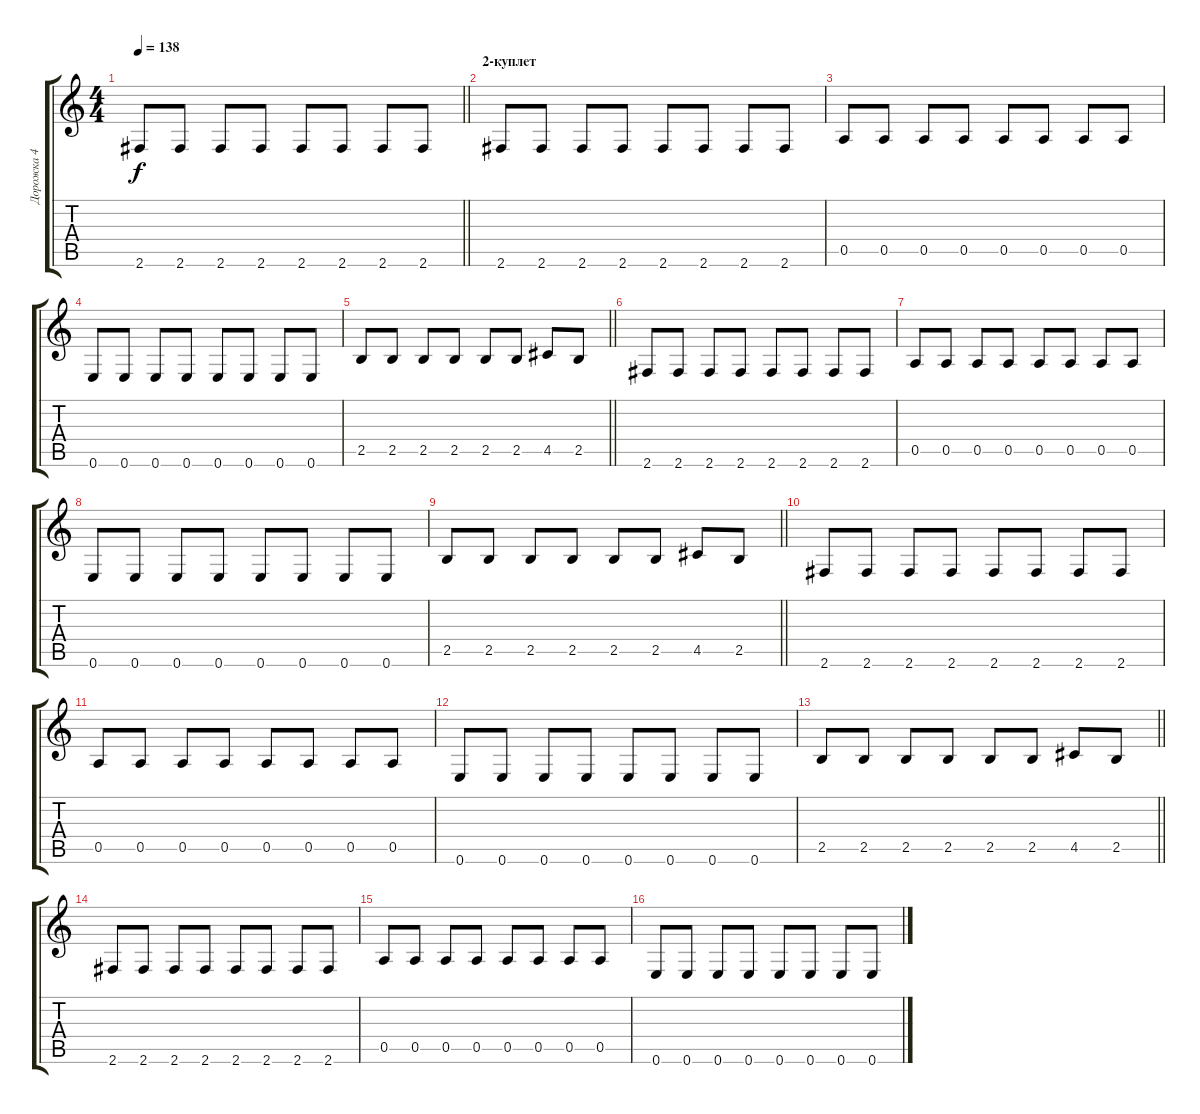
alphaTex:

\track ("Дорожка 4" "Дорожка 4") {instrument electricbassfinger}
\staff {score tabs}
\tuning (E4 B3 G3 D3 A2 E2) {hide}
\ts (4 4)
\tempo 138
\clef g2
\barLineRight lightlight
\ks c
2.6.8{dy f} 2.6.8 2.6.8 2.6.8 2.6.8 2.6.8 2.6.8 2.6.8 |
\section ("" "2-куплет")
2.6.8 2.6.8 2.6.8 2.6.8 2.6.8 2.6.8 2.6.8 2.6.8 |
0.5.8 0.5.8 0.5.8 0.5.8 0.5.8 0.5.8 0.5.8 0.5.8 |
0.6.8 0.6.8 0.6.8 0.6.8 0.6.8 0.6.8 0.6.8 0.6.8 |
\barLineRight lightlight
2.5.8 2.5.8 2.5.8 2.5.8 2.5.8 2.5.8 4.5.8 2.5.8 |
2.6.8 2.6.8 2.6.8 2.6.8 2.6.8 2.6.8 2.6.8 2.6.8 |
0.5.8 0.5.8 0.5.8 0.5.8 0.5.8 0.5.8 0.5.8 0.5.8 |
0.6.8 0.6.8 0.6.8 0.6.8 0.6.8 0.6.8 0.6.8 0.6.8 |
\barLineRight lightlight
2.5.8 2.5.8 2.5.8 2.5.8 2.5.8 2.5.8 4.5.8 2.5.8 |
2.6.8 2.6.8 2.6.8 2.6.8 2.6.8 2.6.8 2.6.8 2.6.8 |
0.5.8 0.5.8 0.5.8 0.5.8 0.5.8 0.5.8 0.5.8 0.5.8 |
0.6.8 0.6.8 0.6.8 0.6.8 0.6.8 0.6.8 0.6.8 0.6.8 |
\barLineRight lightlight
2.5.8 2.5.8 2.5.8 2.5.8 2.5.8 2.5.8 4.5.8 2.5.8 |
2.6.8 2.6.8 2.6.8 2.6.8 2.6.8 2.6.8 2.6.8 2.6.8 |
0.5.8 0.5.8 0.5.8 0.5.8 0.5.8 0.5.8 0.5.8 0.5.8 |
0.6.8 0.6.8 0.6.8 0.6.8 0.6.8 0.6.8 0.6.8 0.6.8
